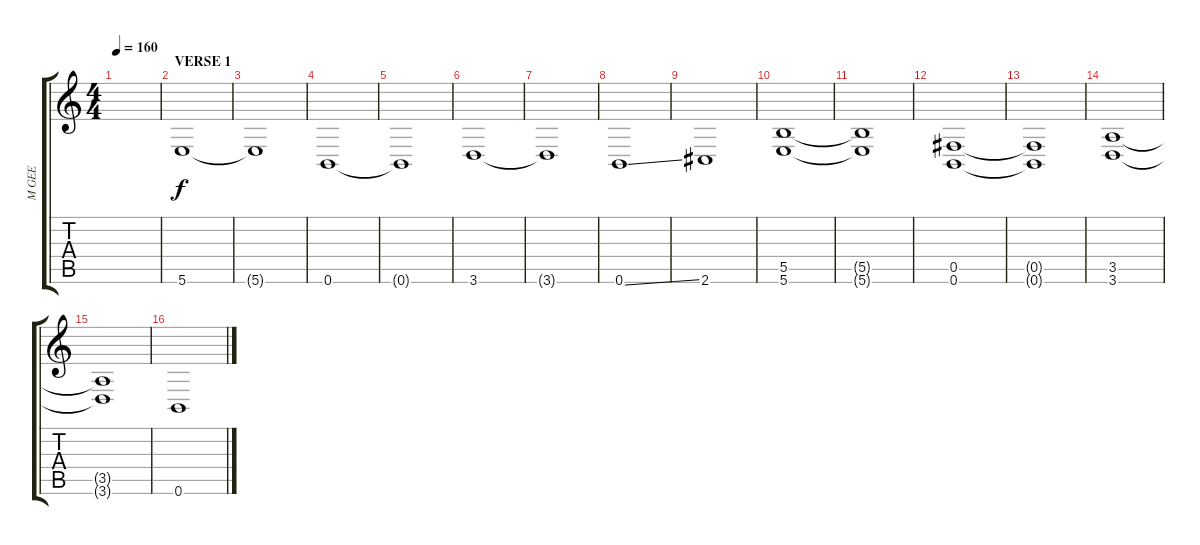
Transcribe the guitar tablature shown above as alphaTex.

\track ("M GEE" "M GEE") {instrument distortionguitar}
\staff {score tabs}
\tuning (Db4 Ab3 E3 B2 Gb2 B1) {hide}
\ts (4 4)
\tempo 160
\clef g2
\ks c
|
\section ("" "VERSE 1")
5.6.1 |
5.6{t}.1 |
0.6.1 |
0.6{t}.1 |
3.6.1 |
3.6{t}.1 |
0.6{ss}.1 |
2.6.1 |
(5.5 5.6).1 |
(5.5{t} 5.6{t}).1 |
(0.5 0.6).1 |
(0.5{t} 0.6{t}).1 |
(3.5 3.6).1 |
(3.5{t} 3.6{t}).1 |
0.6{ss}.1
